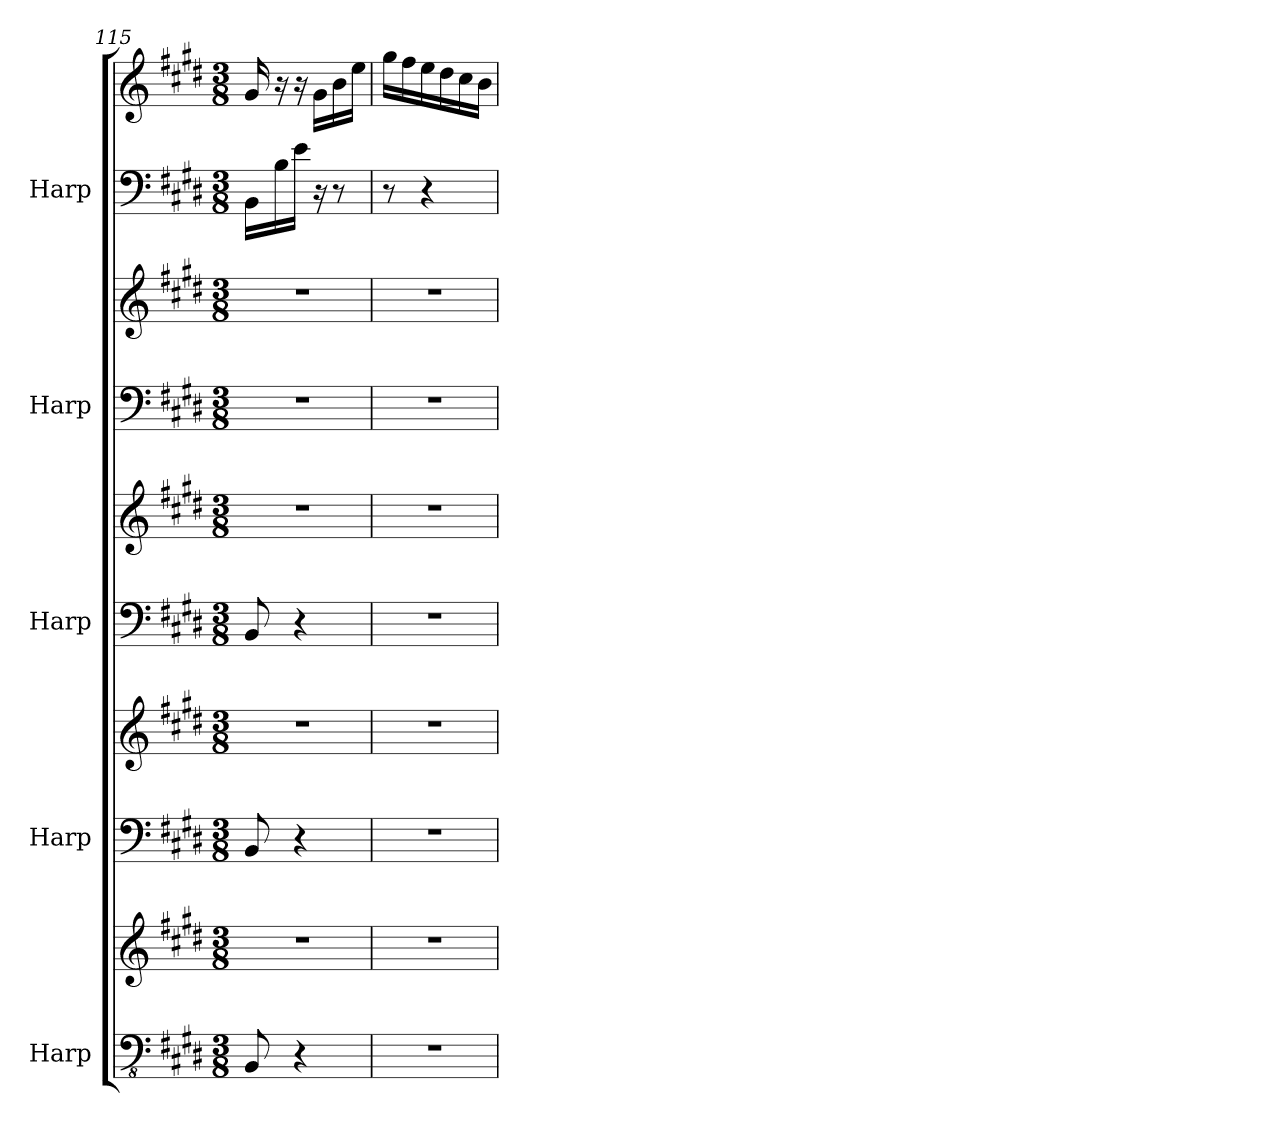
**kern	**kern	**kern	**kern	**kern	**kern	**kern	**kern	**kern	**kern
*part5	*part5	*part4	*part4	*part3	*part3	*part2	*part2	*part1	*part1
*staff10	*staff9	*staff8	*staff7	*staff6	*staff5	*staff4	*staff3	*staff2	*staff1
*I"Harp	*	*I"Harp	*	*I"Harp	*	*I"Harp	*	*I"Harp	*
*I'Hp	*	*I'Hp	*	*I'Hp	*	*I'Hp	*	*I'Hp	*
*clefFv4	*clefG2	*clefF4	*clefG2	*clefF4	*clefG2	*clefF4	*clefG2	*clefF4	*clefG2
*k[f#c#g#d#]	*k[f#c#g#d#]	*k[f#c#g#d#]	*k[f#c#g#d#]	*k[f#c#g#d#]	*k[f#c#g#d#]	*k[f#c#g#d#]	*k[f#c#g#d#]	*k[f#c#g#d#]	*k[f#c#g#d#]
*M3/8	*M3/8	*M3/8	*M3/8	*M3/8	*M3/8	*M3/8	*M3/8	*M3/8	*M3/8
=115	=115	=115	=115	=115	=115	=115	=115	=115	=115
8BBB/	4.r	8BB/	4.r	8BB/	4.r	4.r	4.r	16BB\LL	16g#/
.	.	.	.	.	.	.	.	16B\	16r
4r	.	4r	.	4r	.	.	.	16e\JJ	16r
.	.	.	.	.	.	.	.	16r	16g#\LL
.	.	.	.	.	.	.	.	8r	16b\
.	.	.	.	.	.	.	.	.	16ee\JJ
=116	=116	=116	=116	=116	=116	=116	=116	=116	=116
4.r	4.r	4.r	4.r	4.r	4.r	4.r	4.r	8r	16gg#\LL
.	.	.	.	.	.	.	.	.	16ff#\
.	.	.	.	.	.	.	.	4r	16ee\
.	.	.	.	.	.	.	.	.	16dd#\
.	.	.	.	.	.	.	.	.	16cc#\
.	.	.	.	.	.	.	.	.	16b\JJ
=	=	=	=	=	=	=	=	=	=
*-	*-	*-	*-	*-	*-	*-	*-	*-	*-
